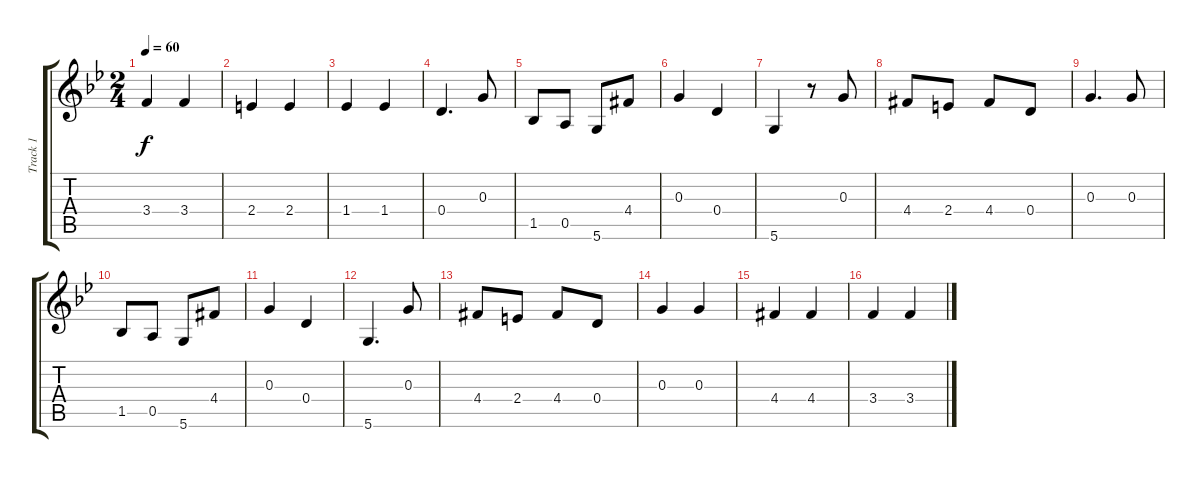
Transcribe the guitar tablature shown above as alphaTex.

\track ("Track 1" "Track 1") {instrument acousticguitarsteel}
\staff {score tabs}
\tuning (E4 B3 G3 D3 A2 D2) {hide}
\ts (2 4)
\tempo 60
\clef g2
\ks bb
3.4.4{dy f} 3.4.4 |
2.4.4 2.4.4 |
1.4.4 1.4.4 |
0.4.4{d} 0.3.8 |
1.5.8 0.5.8 5.6.8 4.4{acc #}.8 |
0.3.4 0.4.4 |
5.6.4 r.8 0.3.8 |
4.4{acc #}.8 2.4.8 4.4{acc #}.8 0.4.8 |
0.3.4{d} 0.3.8 |
1.5.8 0.5.8 5.6.8 4.4{acc #}.8 |
0.3.4 0.4.4 |
5.6.4{d} 0.3.8 |
4.4{acc #}.8 2.4.8 4.4{acc #}.8 0.4.8 |
0.3.4 0.3.4 |
4.4{acc #}.4 4.4{acc #}.4 |
3.4.4 3.4.4
